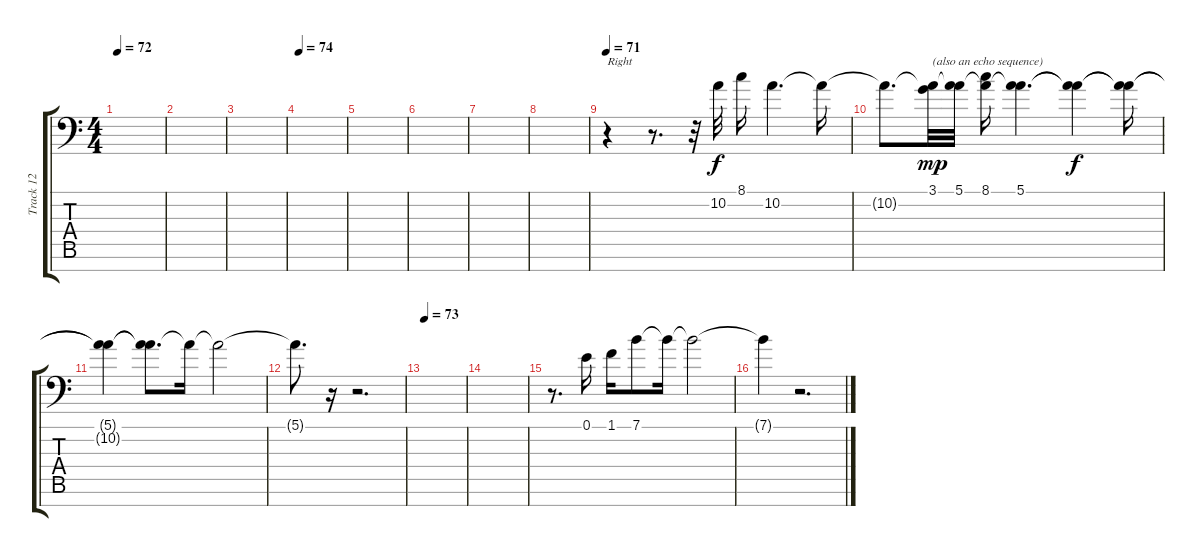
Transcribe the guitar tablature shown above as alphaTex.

\track ("Track 12" "Track 12") {instrument lead2sawtooth}
\staff {score tabs}
\tuning (E4 B3 G3 D3 A2 E2 C-1) {hide}
\ts (4 4)
\tempo 72
\clef f4
\ks c
|
|
|
\tempo 74
|
|
|
|
|
\tempo 71
r.4{txt "Right" balance 16} r.8{d} r.32 10.2.32 8.1.16 10.2.4{d} 10.2{t}.16 |
10.2{t}.8{d} (3.1 10.2{t}).32{txt "(also an echo sequence)" dy mp} (5.1 10.2{t}).32 (8.1 10.2{t}).16 (5.1 10.2{t}).4{d} (5.1{t} 10.2{t}).4{dy f} (5.1{t} 10.2{t}).16 |
(5.1{t} 10.2{t}).4 (5.1{t} 10.2{t}).8{d} 5.1{t}.16 5.1{t}.2 |
5.1{t}.8{d} r.16 r.2{d} |
\tempo 73
|
|
r.8{d} 0.1.16 1.1.16 7.1.8 7.1{t}.16 7.1{t}.2 |
7.1{t}.4 r.2{d}
